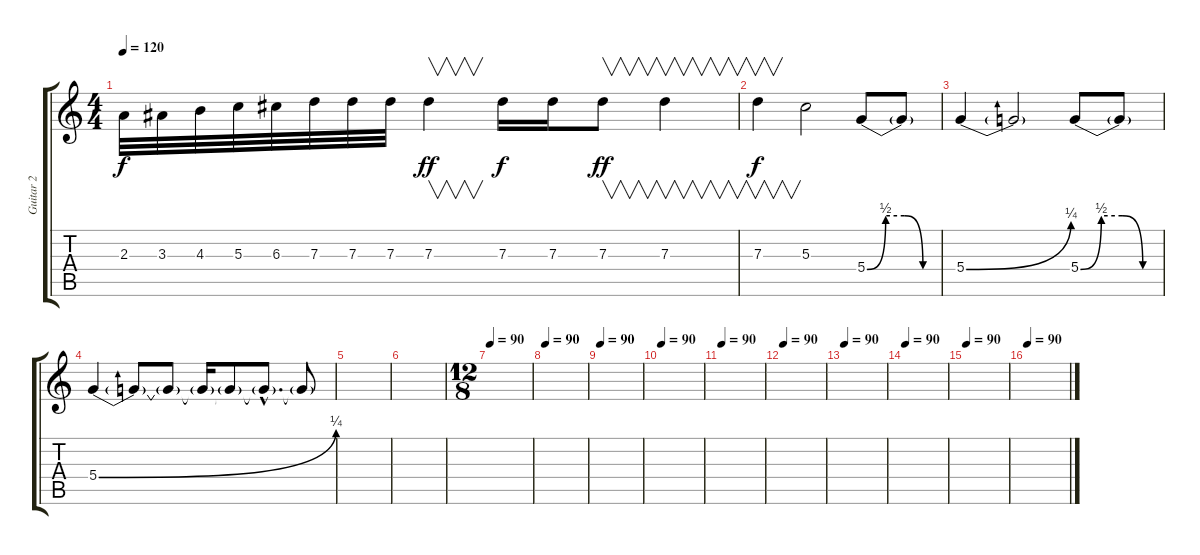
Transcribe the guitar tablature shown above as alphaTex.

\track ("Guitar 2" "Guitar 2") {instrument distortionguitar}
\staff {score tabs}
\tuning (E4 B3 G3 D3 A2 D2) {hide}
\ts (4 4)
\tempo 120
\clef g2
\ks c
2.3.32{dy f} 3.3.32 4.3.32 5.3.32 6.3.32 7.3.32 7.3.32 7.3.32 7.3.4{v dy ff} 7.3.16{dy f} 7.3.16 7.3.8{v dy ff} 7.3.4{v} |
7.3.4{v dy f} 5.3.2 5.4{be (custom 0 0 15 2 30 2 45 0 60 0)}.8{instrument pad3polysynth} 5.4{t}.8 |
5.4{be (bend 0 0 60 1)}.4 5.4{t}.2 5.4{be (custom 0 0 15 2 30 2 45 0 60 0)}.8 5.4{t}.8 |
5.4{be (bend 0 0 60 1)}.4 5.4{t}.8 5.4{t}.8 5.4{t}.16 5.4{t}.8 5.4{hac t}.8{d} 5.4{t}.8 |
|
|
\ts (12 8)
\tempo 90
|
\tempo 90
|
\tempo 90
|
\tempo 90
|
\tempo 90
|
\tempo 90
|
\tempo 90
|
\tempo 90
|
\tempo 90
|
\tempo 90
